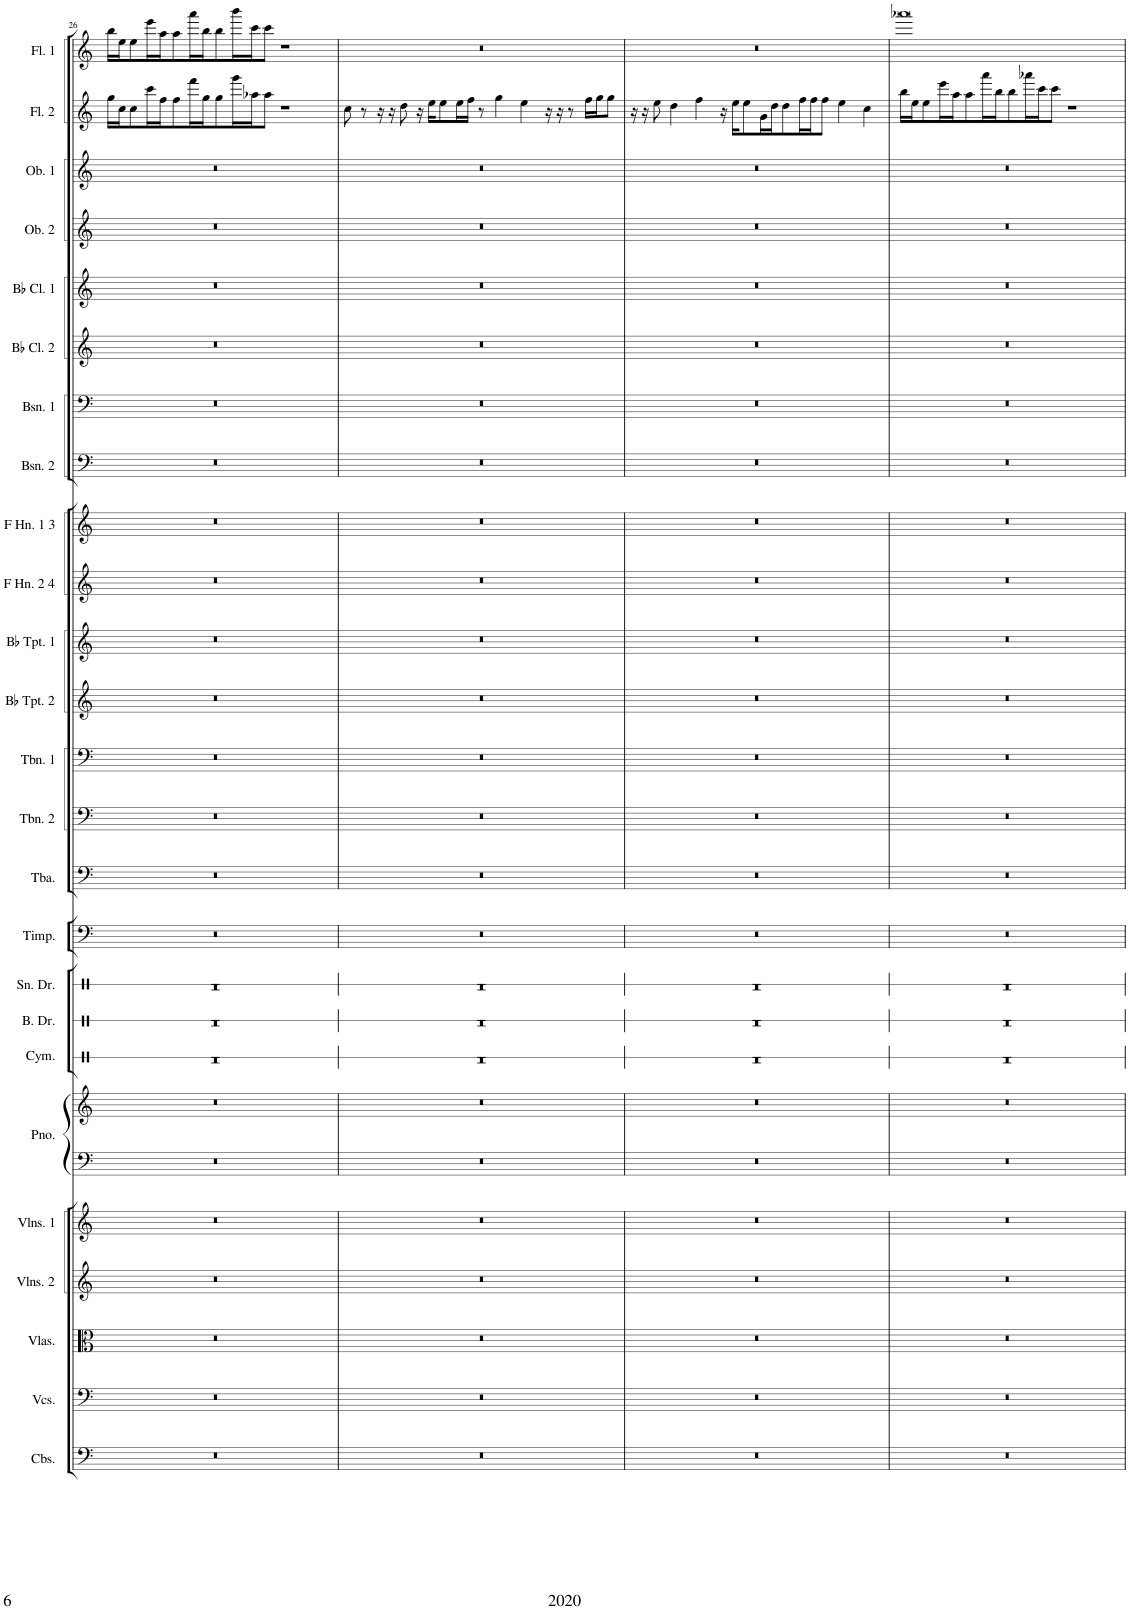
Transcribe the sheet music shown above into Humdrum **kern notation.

**kern	**kern	**kern	**kern	**kern	**kern	**kern	**kern	**kern	**kern	**kern	**kern	**kern	**kern	**kern	**kern	**kern	**kern	**kern	**kern	**kern	**kern	**kern	**kern	**kern	**kern
*part25	*part24	*part23	*part22	*part21	*part20	*part20	*part19	*part18	*part17	*part16	*part15	*part14	*part13	*part12	*part11	*part10	*part9	*part8	*part7	*part6	*part5	*part4	*part3	*part2	*part1
*staff26	*staff25	*staff24	*staff23	*staff22	*staff21	*staff20	*staff19	*staff18	*staff17	*staff16	*staff15	*staff14	*staff13	*staff12	*staff11	*staff10	*staff9	*staff8	*staff7	*staff6	*staff5	*staff4	*staff3	*staff2	*staff1
*I"Contrabasses	*I"Violoncellos	*I"Violas	*I"Violins 2	*I"Violins 1	*I"Piano	*	*I"Cymbal	*I"Bass Drum	*I"Snare Drum	*I"Timpani	*I"Tuba	*I"Trombone 2	*I"Trombone 1	*I"Bb Trumpet 2	*I"Bb Trumpet 1	*I"F Horn 2 &amp; 4	*I"F Horn 1 &amp; 3	*I"Bassoon 2	*I"Bassoon 1	*I"Bb Clarinet 2	*I"Bb Clarinet 1	*I"Oboe 2	*I"Oboe 1	*I"Flute 2	*I"Flute 1
*I'Cbs.	*I'Vcs.	*I'Vlas.	*I'Vlns. 2	*I'Vlns. 1	*I'Pno.	*	*I'Cym.	*I'B. Dr.	*I'Sn. Dr.	*I'Timp.	*I'Tba.	*I'Tbn. 2	*I'Tbn. 1	*I'Bb Tpt. 2	*I'Bb Tpt. 1	*I'F Hn. 2 4	*I'F Hn. 1 3	*I'Bsn. 2	*I'Bsn. 1	*I'Bb Cl. 2	*I'Bb Cl. 1	*I'Ob. 2	*I'Ob. 1	*I'Fl. 2	*I'Fl. 1
!!LO:PB:g=z
*clefF4	*clefF4	*clefC3	*clefG2	*clefG2	*clefF4	*clefG2	*clefX	*clefX	*clefX	*clefF4	*clefF4	*clefF4	*clefF4	*clefG2	*clefG2	*clefG2	*clefG2	*clefF4	*clefF4	*clefG2	*clefG2	*clefG2	*clefG2	*clefG2	*clefG2
*Trd7c12	*	*	*	*	*	*	*	*	*	*	*	*	*	*Trd1c2	*Trd1c2	*Trd4c7	*Trd4c7	*	*	*Trd1c2	*Trd1c2	*	*	*	*
*k[]	*k[]	*k[]	*k[]	*k[]	*k[]	*k[]	*k[]	*k[]	*k[]	*k[]	*k[]	*k[]	*k[]	*k[]	*k[]	*k[]	*k[]	*k[]	*k[]	*k[]	*k[]	*k[]	*k[]	*k[]	*k[]
*M16/8	*M16/8	*M16/8	*M16/8	*M16/8	*M16/8	*M16/8	*M16/8	*M16/8	*M16/8	*M16/8	*M16/8	*M16/8	*M16/8	*M16/8	*M16/8	*M16/8	*M16/8	*M16/8	*M16/8	*M16/8	*M16/8	*M16/8	*M16/8	*M16/8	*M16/8
=26	=26	=26	=26	=26	=26	=26	=26	=26	=26	=26	=26	=26	=26	=26	=26	=26	=26	=26	=26	=26	=26	=26	=26	=26	=26
0r	0r	0r	0r	0r	0r	0r	0r	0r	0r	0r	0r	0r	0r	0r	0r	0r	0r	0r	0r	0r	0r	0r	0r	16gg\LL	16bb\LL
.	.	.	.	.	.	.	.	.	.	.	.	.	.	.	.	.	.	.	.	.	.	.	.	16cc\J	16ee\J
.	.	.	.	.	.	.	.	.	.	.	.	.	.	.	.	.	.	.	.	.	.	.	.	8cc\	8ee\
.	.	.	.	.	.	.	.	.	.	.	.	.	.	.	.	.	.	.	.	.	.	.	.	16ccc\L	16eee\L
.	.	.	.	.	.	.	.	.	.	.	.	.	.	.	.	.	.	.	.	.	.	.	.	16ff\J	16aa\J
.	.	.	.	.	.	.	.	.	.	.	.	.	.	.	.	.	.	.	.	.	.	.	.	8ff\	8aa\
.	.	.	.	.	.	.	.	.	.	.	.	.	.	.	.	.	.	.	.	.	.	.	.	16fff\L	16aaa\L
.	.	.	.	.	.	.	.	.	.	.	.	.	.	.	.	.	.	.	.	.	.	.	.	16gg\J	16bb\J
.	.	.	.	.	.	.	.	.	.	.	.	.	.	.	.	.	.	.	.	.	.	.	.	8gg\	8bb\
.	.	.	.	.	.	.	.	.	.	.	.	.	.	.	.	.	.	.	.	.	.	.	.	16ggg\L	16bbb\L
.	.	.	.	.	.	.	.	.	.	.	.	.	.	.	.	.	.	.	.	.	.	.	.	16aa-X\J	16ccc\J
.	.	.	.	.	.	.	.	.	.	.	.	.	.	.	.	.	.	.	.	.	.	.	.	8aa-\J	8ccc\J
.	.	.	.	.	.	.	.	.	.	.	.	.	.	.	.	.	.	.	.	.	.	.	.	1r	1r
=27	=27	=27	=27	=27	=27	=27	=27	=27	=27	=27	=27	=27	=27	=27	=27	=27	=27	=27	=27	=27	=27	=27	=27	=27	=27
0r	0r	0r	0r	0r	0r	0r	0r	0r	0r	0r	0r	0r	0r	0r	0r	0r	0r	0r	0r	0r	0r	0r	0r	8cc\	0r
.	.	.	.	.	.	.	.	.	.	.	.	.	.	.	.	.	.	.	.	.	.	.	.	8r	.
.	.	.	.	.	.	.	.	.	.	.	.	.	.	.	.	.	.	.	.	.	.	.	.	16r	.
.	.	.	.	.	.	.	.	.	.	.	.	.	.	.	.	.	.	.	.	.	.	.	.	16r	.
.	.	.	.	.	.	.	.	.	.	.	.	.	.	.	.	.	.	.	.	.	.	.	.	8dd\	.
.	.	.	.	.	.	.	.	.	.	.	.	.	.	.	.	.	.	.	.	.	.	.	.	16r	.
.	.	.	.	.	.	.	.	.	.	.	.	.	.	.	.	.	.	.	.	.	.	.	.	16ee\KL	.
.	.	.	.	.	.	.	.	.	.	.	.	.	.	.	.	.	.	.	.	.	.	.	.	8ee\	.
.	.	.	.	.	.	.	.	.	.	.	.	.	.	.	.	.	.	.	.	.	.	.	.	16ee\L	.
.	.	.	.	.	.	.	.	.	.	.	.	.	.	.	.	.	.	.	.	.	.	.	.	16ff\JJ	.
.	.	.	.	.	.	.	.	.	.	.	.	.	.	.	.	.	.	.	.	.	.	.	.	8r	.
.	.	.	.	.	.	.	.	.	.	.	.	.	.	.	.	.	.	.	.	.	.	.	.	4gg\	.
.	.	.	.	.	.	.	.	.	.	.	.	.	.	.	.	.	.	.	.	.	.	.	.	4ee\	.
.	.	.	.	.	.	.	.	.	.	.	.	.	.	.	.	.	.	.	.	.	.	.	.	16r	.
.	.	.	.	.	.	.	.	.	.	.	.	.	.	.	.	.	.	.	.	.	.	.	.	16r	.
.	.	.	.	.	.	.	.	.	.	.	.	.	.	.	.	.	.	.	.	.	.	.	.	8r	.
.	.	.	.	.	.	.	.	.	.	.	.	.	.	.	.	.	.	.	.	.	.	.	.	16ff\LL	.
.	.	.	.	.	.	.	.	.	.	.	.	.	.	.	.	.	.	.	.	.	.	.	.	16gg\J	.
.	.	.	.	.	.	.	.	.	.	.	.	.	.	.	.	.	.	.	.	.	.	.	.	8gg\J	.
=28	=28	=28	=28	=28	=28	=28	=28	=28	=28	=28	=28	=28	=28	=28	=28	=28	=28	=28	=28	=28	=28	=28	=28	=28	=28
0r	0r	0r	0r	0r	0r	0r	0r	0r	0r	0r	0r	0r	0r	0r	0r	0r	0r	0r	0r	0r	0r	0r	0r	16r	0r
.	.	.	.	.	.	.	.	.	.	.	.	.	.	.	.	.	.	.	.	.	.	.	.	16r	.
.	.	.	.	.	.	.	.	.	.	.	.	.	.	.	.	.	.	.	.	.	.	.	.	8ee\	.
.	.	.	.	.	.	.	.	.	.	.	.	.	.	.	.	.	.	.	.	.	.	.	.	4dd\	.
.	.	.	.	.	.	.	.	.	.	.	.	.	.	.	.	.	.	.	.	.	.	.	.	4ff\	.
.	.	.	.	.	.	.	.	.	.	.	.	.	.	.	.	.	.	.	.	.	.	.	.	16r	.
.	.	.	.	.	.	.	.	.	.	.	.	.	.	.	.	.	.	.	.	.	.	.	.	16ee\KL	.
.	.	.	.	.	.	.	.	.	.	.	.	.	.	.	.	.	.	.	.	.	.	.	.	8ee\	.
.	.	.	.	.	.	.	.	.	.	.	.	.	.	.	.	.	.	.	.	.	.	.	.	16g\L	.
.	.	.	.	.	.	.	.	.	.	.	.	.	.	.	.	.	.	.	.	.	.	.	.	16dd\J	.
.	.	.	.	.	.	.	.	.	.	.	.	.	.	.	.	.	.	.	.	.	.	.	.	8dd\	.
.	.	.	.	.	.	.	.	.	.	.	.	.	.	.	.	.	.	.	.	.	.	.	.	16ff\L	.
.	.	.	.	.	.	.	.	.	.	.	.	.	.	.	.	.	.	.	.	.	.	.	.	16ff\J	.
.	.	.	.	.	.	.	.	.	.	.	.	.	.	.	.	.	.	.	.	.	.	.	.	8ff\J	.
.	.	.	.	.	.	.	.	.	.	.	.	.	.	.	.	.	.	.	.	.	.	.	.	4ee\	.
.	.	.	.	.	.	.	.	.	.	.	.	.	.	.	.	.	.	.	.	.	.	.	.	4cc\	.
=29	=29	=29	=29	=29	=29	=29	=29	=29	=29	=29	=29	=29	=29	=29	=29	=29	=29	=29	=29	=29	=29	=29	=29	=29	=29
0r	0r	0r	0r	0r	0r	0r	0r	0r	0r	0r	0r	0r	0r	0r	0r	0r	0r	0r	0r	0r	0r	0r	0r	16bb\LL	0aaa-X
.	.	.	.	.	.	.	.	.	.	.	.	.	.	.	.	.	.	.	.	.	.	.	.	16ee\J	.
.	.	.	.	.	.	.	.	.	.	.	.	.	.	.	.	.	.	.	.	.	.	.	.	8ee\	.
.	.	.	.	.	.	.	.	.	.	.	.	.	.	.	.	.	.	.	.	.	.	.	.	16eee\L	.
.	.	.	.	.	.	.	.	.	.	.	.	.	.	.	.	.	.	.	.	.	.	.	.	16aa\J	.
.	.	.	.	.	.	.	.	.	.	.	.	.	.	.	.	.	.	.	.	.	.	.	.	8aa\	.
.	.	.	.	.	.	.	.	.	.	.	.	.	.	.	.	.	.	.	.	.	.	.	.	16aaa\L	.
.	.	.	.	.	.	.	.	.	.	.	.	.	.	.	.	.	.	.	.	.	.	.	.	16bb\J	.
.	.	.	.	.	.	.	.	.	.	.	.	.	.	.	.	.	.	.	.	.	.	.	.	8bb\	.
.	.	.	.	.	.	.	.	.	.	.	.	.	.	.	.	.	.	.	.	.	.	.	.	16aaa-X\L	.
.	.	.	.	.	.	.	.	.	.	.	.	.	.	.	.	.	.	.	.	.	.	.	.	16ccc\J	.
.	.	.	.	.	.	.	.	.	.	.	.	.	.	.	.	.	.	.	.	.	.	.	.	8ccc\J	.
.	.	.	.	.	.	.	.	.	.	.	.	.	.	.	.	.	.	.	.	.	.	.	.	1r	.
=	=	=	=	=	=	=	=	=	=	=	=	=	=	=	=	=	=	=	=	=	=	=	=	=	=
*-	*-	*-	*-	*-	*-	*-	*-	*-	*-	*-	*-	*-	*-	*-	*-	*-	*-	*-	*-	*-	*-	*-	*-	*-	*-
